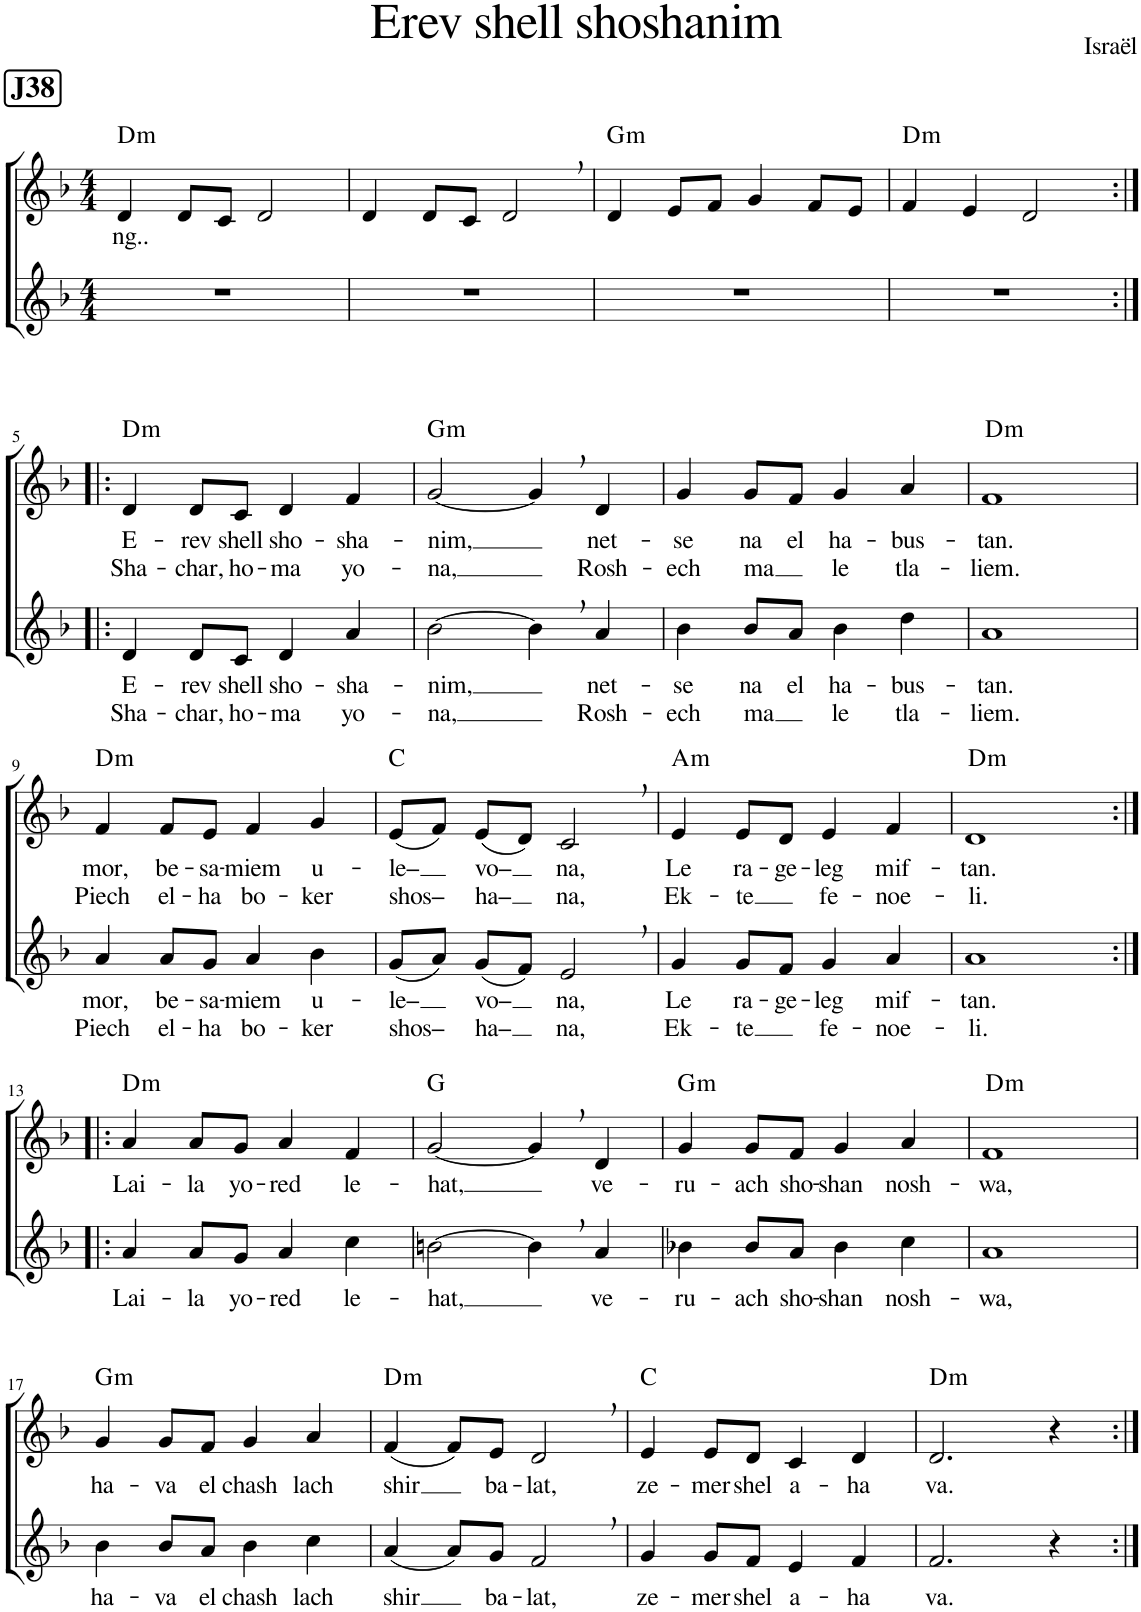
**kern	**text	**text	**kern	**text	**text	**harte
*part2	*part2	*part2	*part1	*part1	*part1	*part1
*staff2	*staff2	*staff2	*staff1	*staff1	*staff1	*
*I"Alto	*	*	*I"Soprano	*	*	*
*clefG2	*	*	*clefG2	*	*	*
*k[b-]	*	*	*k[b-]	*	*	*
*M4/4	*	*	*M4/4	*	*	*
*MM100	*	*	*MM100	*	*	*
!!LO:REH:place=s1:a:B:cj:fs=14:t=J38
=1	=1	=1	=1	=1	=1	=1
!	!	!	!	!LO:LY:b	!	!LO:H:kt=m
1r	.	.	4d/	ng..	.	D:min
.	.	.	8d/L	.	.	.
.	.	.	8c/J	.	.	.
.	.	.	2d/	.	.	.
=2	=2	=2	=2	=2	=2	=2
1r	.	.	4d/	.	.	.
.	.	.	8d/L	.	.	.
.	.	.	8c/J	.	.	.
.	.	.	2d,/	.	.	.
=3	=3	=3	=3	=3	=3	=3
!	!	!	!	!	!	!LO:H:kt=m
1r	.	.	4d/	.	.	G:min
.	.	.	8e/L	.	.	.
.	.	.	8f/J	.	.	.
.	.	.	4g/	.	.	.
.	.	.	8f/L	.	.	.
.	.	.	8e/J	.	.	.
=4	=4	=4	=4	=4	=4	=4
!	!	!	!	!	!	!LO:H:kt=m
1r	.	.	4f/	.	.	D:min
.	.	.	4e/	.	.	.
.	.	.	2d/	.	.	.
!!LO:LB:g=z
=5:|!|:	=5:|!|:	=5:|!|:	=5:|!|:	=5:|!|:	=5:|!|:	=5:|!|:
!	!LO:LY:b	!LO:LY:b	!	!LO:LY:b	!LO:LY:b	!LO:H:kt=m
4d/	E-	Sha-	4d/	E-	Sha-	D:min
!	!LO:LY:b	!LO:LY:b	!	!LO:LY:b	!LO:LY:b	!
8d/L	-rev	-char,	8d/L	-rev	-char,	.
!	!LO:LY:b	!LO:LY:b	!	!LO:LY:b	!LO:LY:b	!
8c/J	shell	ho-	8c/J	shell	ho-	.
!	!LO:LY:b	!LO:LY:b	!	!LO:LY:b	!LO:LY:b	!
4d/	sho-	-ma	4d/	sho-	-ma	.
!	!LO:LY:b	!LO:LY:b	!	!LO:LY:b	!LO:LY:b	!
4a/	-sha-	yo-	4f/	-sha-	yo-	.
=6	=6	=6	=6	=6	=6	=6
!	!LO:LY:b	!LO:LY:b	!	!LO:LY:b	!LO:LY:b	!LO:H:kt=m
[2b-\	-nim,	-na,	[2g/	-nim,	-na,	G:min
4b-,\]	.	.	4g,/]	.	.	.
!	!LO:LY:b	!LO:LY:b	!	!LO:LY:b	!LO:LY:b	!
4a/	net-	Rosh-	4d/	net-	Rosh-	.
=7	=7	=7	=7	=7	=7	=7
!	!LO:LY:b	!LO:LY:b	!	!LO:LY:b	!LO:LY:b	!
4b-\	-se	-ech	4g/	-se	-ech	.
!	!LO:LY:b	!LO:LY:b	!	!LO:LY:b	!LO:LY:b	!
8b-/L	na	ma	8g/L	na	-ma	.
!	!LO:LY:b	!	!	!LO:LY:b	!	!
8a/J	el	.	8f/J	el	.	.
!	!LO:LY:b	!LO:LY:b	!	!LO:LY:b	!LO:LY:b	!
4b-\	ha-	le	4g/	ha-	le	.
!	!LO:LY:b	!LO:LY:b	!	!LO:LY:b	!LO:LY:b	!
4dd\	-bus-	tla-	4a/	-bus-	tla-	.
=8	=8	=8	=8	=8	=8	=8
!	!LO:LY:b	!LO:LY:b	!	!LO:LY:b	!LO:LY:b	!LO:H:kt=m
1a	-tan.	-liem.	1f	-tan.	-liem.	D:min
!!LO:LB:g=z
=9	=9	=9	=9	=9	=9	=9
!	!LO:LY:b	!LO:LY:b	!	!LO:LY:b	!LO:LY:b	!LO:H:kt=m
4a/	mor,	Piech	4f/	mor,	Piech	D:min
!	!LO:LY:b	!LO:LY:b	!	!LO:LY:b	!LO:LY:b	!
8a/L	be-	el-	8f/L	be-	el-	.
!	!LO:LY:b	!LO:LY:b	!	!LO:LY:b	!LO:LY:b	!
8g/J	-sa-	-ha	8e/J	-sa-	-ha	.
!	!LO:LY:b	!LO:LY:b	!	!LO:LY:b	!LO:LY:b	!
4a/	-miem	bo-	4f/	-miem	bo-	.
!	!LO:LY:b	!LO:LY:b	!	!LO:LY:b	!LO:LY:b	!
4b-\	u-	-ker	4g/	u-	-ker	.
=10	=10	=10	=10	=10	=10	=10
!	!LO:LY:b	!LO:LY:b	!	!LO:LY:b	!LO:LY:b	!
(8g/L	-le–	shos–	(8e/L	-le–	-shos–	C:maj
8a/J)	.	.	8f/J)	.	.	.
!	!LO:LY:b	!LO:LY:b	!	!LO:LY:b	!LO:LY:b	!
(8g/L	vo–	ha–	(8e/L	vo–	ha–	.
8f/J)	.	.	8d/J)	.	.	.
!	!LO:LY:b	!LO:LY:b	!	!LO:LY:b	!LO:LY:b	!
2e,/	na,	na,	2c,/	na,	na,	.
=11	=11	=11	=11	=11	=11	=11
!	!LO:LY:b	!LO:LY:b	!	!LO:LY:b	!LO:LY:b	!LO:H:kt=m
4g/	Le	Ek-	4e/	Le	Ek-	A:min
!	!LO:LY:b	!LO:LY:b	!	!LO:LY:b	!LO:LY:b	!
8g/L	ra-	-te	8e/L	ra-	-te	.
!	!LO:LY:b	!	!	!LO:LY:b	!	!
8f/J	-ge-	.	8d/J	-ge-	.	.
!	!LO:LY:b	!LO:LY:b	!	!LO:LY:b	!LO:LY:b	!
4g/	-leg	fe-	4e/	-leg	fe-	.
!	!LO:LY:b	!LO:LY:b	!	!LO:LY:b	!LO:LY:b	!
4a/	mif-	-noe-	4f/	mif-	-noe-	.
=12	=12	=12	=12	=12	=12	=12
!	!LO:LY:b	!LO:LY:b	!	!LO:LY:b	!LO:LY:b	!LO:H:kt=m
1a	-tan.	-li.	1d	-tan.	-li.	D:min
!!LO:LB:g=z
=13:|!|:	=13:|!|:	=13:|!|:	=13:|!|:	=13:|!|:	=13:|!|:	=13:|!|:
!	!LO:LY:b	!	!	!LO:LY:b	!	!LO:H:kt=m
4a/	Lai-	.	4a/	Lai-	.	D:min
!	!LO:LY:b	!	!	!LO:LY:b	!	!
8a/L	-la	.	8a/L	-la	.	.
!	!LO:LY:b	!	!	!LO:LY:b	!	!
8g/J	yo-	.	8g/J	yo-	.	.
!	!LO:LY:b	!	!	!LO:LY:b	!	!
4a/	-red	.	4a/	-red	.	.
!	!LO:LY:b	!	!	!LO:LY:b	!	!
4cc\	le-	.	4f/	le-	.	.
=14	=14	=14	=14	=14	=14	=14
!	!LO:LY:b	!	!	!LO:LY:b	!	!
[2bn\	-hat,	.	[2g/	-hat,	.	G:maj
4b,\]	.	.	4g,/]	.	.	.
!	!LO:LY:b	!	!	!LO:LY:b	!	!
4a/	ve-	.	4d/	ve-	.	.
=15	=15	=15	=15	=15	=15	=15
!	!LO:LY:b	!	!	!LO:LY:b	!	!LO:H:kt=m
4b-X\	-ru-	.	4g/	-ru-	.	G:min
!	!LO:LY:b	!	!	!LO:LY:b	!	!
8b-/L	-ach	.	8g/L	-ach	.	.
!	!LO:LY:b	!	!	!LO:LY:b	!	!
8a/J	sho-	.	8f/J	sho-	.	.
!	!LO:LY:b	!	!	!LO:LY:b	!	!
4b-\	-shan	.	4g/	-shan	.	.
!	!LO:LY:b	!	!	!LO:LY:b	!	!
4cc\	nosh-	.	4a/	nosh-	.	.
=16	=16	=16	=16	=16	=16	=16
!	!LO:LY:b	!	!	!LO:LY:b	!	!LO:H:kt=m
1a	-wa,	.	1f	-wa,	.	D:min
!!LO:LB:g=z
=17	=17	=17	=17	=17	=17	=17
!	!LO:LY:b	!	!	!LO:LY:b	!	!LO:H:kt=m
4b-\	ha-	.	4g/	ha-	.	G:min
!	!LO:LY:b	!	!	!LO:LY:b	!	!
8b-/L	-va	.	8g/L	-va	.	.
!	!LO:LY:b	!	!	!LO:LY:b	!	!
8a/J	el	.	8f/J	el	.	.
!	!LO:LY:b	!	!	!LO:LY:b	!	!
4b-\	chash	.	4g/	chash	.	.
!	!LO:LY:b	!	!	!LO:LY:b	!	!
4cc\	lach	.	4a/	lach	.	.
=18	=18	=18	=18	=18	=18	=18
!	!LO:LY:b	!	!	!LO:LY:b	!	!LO:H:kt=m
(4a/	shir	.	(4f/	shir	.	D:min
8a/L)	.	.	8f/L)	.	.	.
!	!LO:LY:b	!	!	!LO:LY:b	!	!
8g/J	ba-	.	8e/J	ba-	.	.
!	!LO:LY:b	!	!	!LO:LY:b	!	!
2f,/	-lat,	.	2d,/	-lat,	.	.
=19	=19	=19	=19	=19	=19	=19
!	!LO:LY:b	!	!	!LO:LY:b	!	!
4g/	ze-	.	4e/	ze-	.	C:maj
!	!LO:LY:b	!	!	!LO:LY:b	!	!
8g/L	-mer	.	8e/L	-mer	.	.
!	!LO:LY:b	!	!	!LO:LY:b	!	!
8f/J	shel	.	8d/J	shel	.	.
!	!LO:LY:b	!	!	!LO:LY:b	!	!
4e/	a-	.	4c/	a-	.	.
!	!LO:LY:b	!	!	!LO:LY:b	!	!
4f/	-ha	.	4d/	-ha	.	.
=20	=20	=20	=20	=20	=20	=20
!	!LO:LY:b	!	!	!LO:LY:b	!	!LO:H:kt=m
2.f/	va.	.	2.d/	va.	.	D:min
4r	.	.	4r	.	.	.
=:|!	=:|!	=:|!	=:|!	=:|!	=:|!	=:|!
*-	*-	*-	*-	*-	*-	*-
